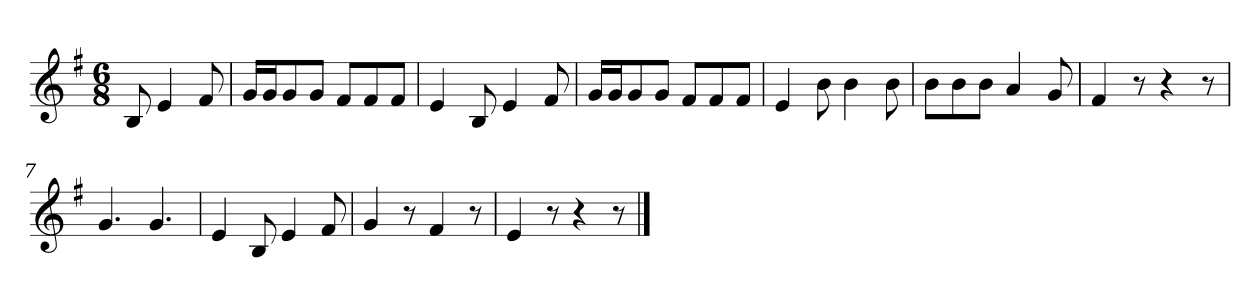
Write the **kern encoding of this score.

**kern
*part1
*staff1
*k[f#]
*M6/8
*MM120
=
8B
4e
8f#
=1
16gLL
16gJ
8g
8gJ
8f#L
8f#
8f#J
=2
4e
8B
4e
8f#
=3
16gLL
16gJ
8g
8gJ
8f#L
8f#
8f#J
=4
4e
8b
4b
8b
=5
8bL
8b
8bJ
4a
8g
=6
4f#
8r
4r
8r
=7
4.g
4.g
=8
4e
8B
4e
8f#
=9
4g
8r
4f#
8r
=10
4e
8r
4r
8r
==
*-
